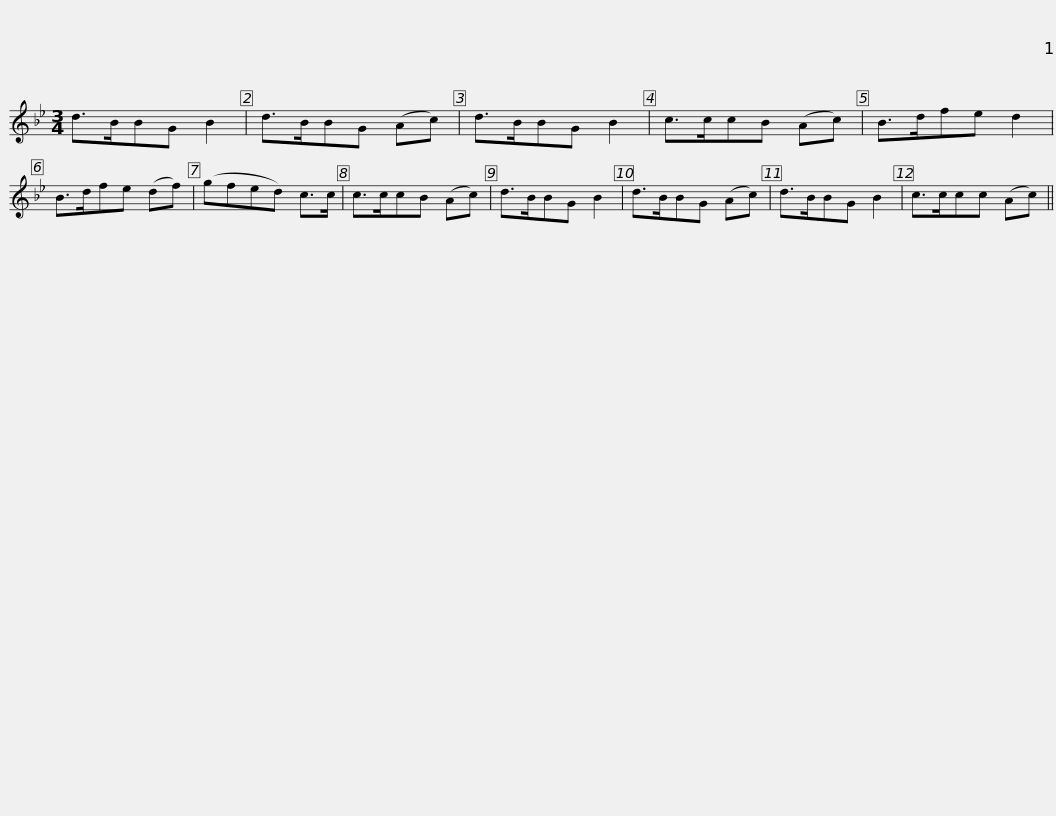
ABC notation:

X:1
L:1/8
M:3/4
I:linebreak $
K:Bb
V:1 treble
V:1
 d>BBG B2 | d>BBG (Ac) | d>BBG B2 | c>ccB (Ac) | B>dfe d2 | %5
 B>dfe (df) | (gfed) c>c |$ c>ccB (Ac) | d>BBG B2 | d>BBG (Ac) | %10
 d>BBG B2 | c>ccc (Ac) || %12
